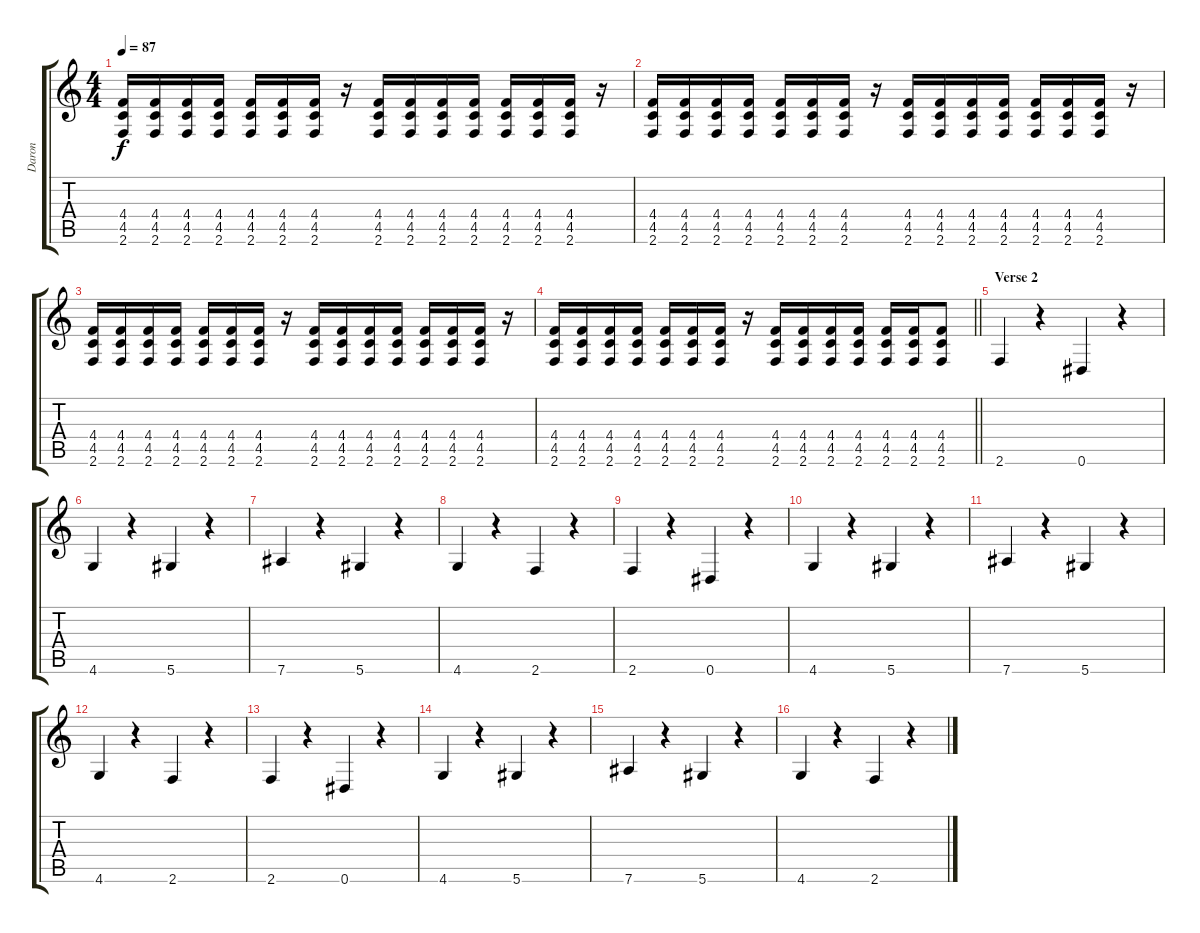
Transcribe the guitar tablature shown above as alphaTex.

\track ("Daron" "Daron") {instrument distortionguitar}
\staff {score tabs}
\tuning (Eb4 Bb3 Gb3 Db3 Ab2 Eb2) {hide}
\ts (4 4)
\tempo 87
\clef g2
\ks c
(4.4 4.5 2.6).16{dy f} (4.4 4.5 2.6).16 (4.4 4.5 2.6).16 (4.4 4.5 2.6).16 (4.4 4.5 2.6).16 (4.4 4.5 2.6).16 (4.4 4.5 2.6).16 r.16 (4.4 4.5 2.6).16 (4.4 4.5 2.6).16 (4.4 4.5 2.6).16 (4.4 4.5 2.6).16 (4.4 4.5 2.6).16 (4.4 4.5 2.6).16 (4.4 4.5 2.6).16 r.16 |
(4.4 4.5 2.6).16 (4.4 4.5 2.6).16 (4.4 4.5 2.6).16 (4.4 4.5 2.6).16 (4.4 4.5 2.6).16 (4.4 4.5 2.6).16 (4.4 4.5 2.6).16 r.16 (4.4 4.5 2.6).16 (4.4 4.5 2.6).16 (4.4 4.5 2.6).16 (4.4 4.5 2.6).16 (4.4 4.5 2.6).16 (4.4 4.5 2.6).16 (4.4 4.5 2.6).16 r.16 |
(4.4 4.5 2.6).16 (4.4 4.5 2.6).16 (4.4 4.5 2.6).16 (4.4 4.5 2.6).16 (4.4 4.5 2.6).16 (4.4 4.5 2.6).16 (4.4 4.5 2.6).16 r.16 (4.4 4.5 2.6).16 (4.4 4.5 2.6).16 (4.4 4.5 2.6).16 (4.4 4.5 2.6).16 (4.4 4.5 2.6).16 (4.4 4.5 2.6).16 (4.4 4.5 2.6).16 r.16 |
\barLineRight lightlight
(4.4 4.5 2.6).16 (4.4 4.5 2.6).16 (4.4 4.5 2.6).16 (4.4 4.5 2.6).16 (4.4 4.5 2.6).16 (4.4 4.5 2.6).16 (4.4 4.5 2.6).16 r.16 (4.4 4.5 2.6).16 (4.4 4.5 2.6).16 (4.4 4.5 2.6).16 (4.4 4.5 2.6).16 (4.4 4.5 2.6).16 (4.4 4.5 2.6).16 (4.4 4.5 2.6).8 |
\section ("" "Verse 2")
2.6.4 r.4 0.6.4 r.4 |
4.6.4 r.4 5.6.4 r.4 |
7.6.4 r.4 5.6.4 r.4 |
4.6.4 r.4 2.6.4 r.4 |
2.6.4 r.4 0.6.4 r.4 |
4.6.4 r.4 5.6.4 r.4 |
7.6.4 r.4 5.6.4 r.4 |
4.6.4 r.4 2.6.4 r.4 |
2.6.4 r.4 0.6.4 r.4 |
4.6.4 r.4 5.6.4 r.4 |
7.6.4 r.4 5.6.4 r.4 |
4.6.4 r.4 2.6.4 r.4
